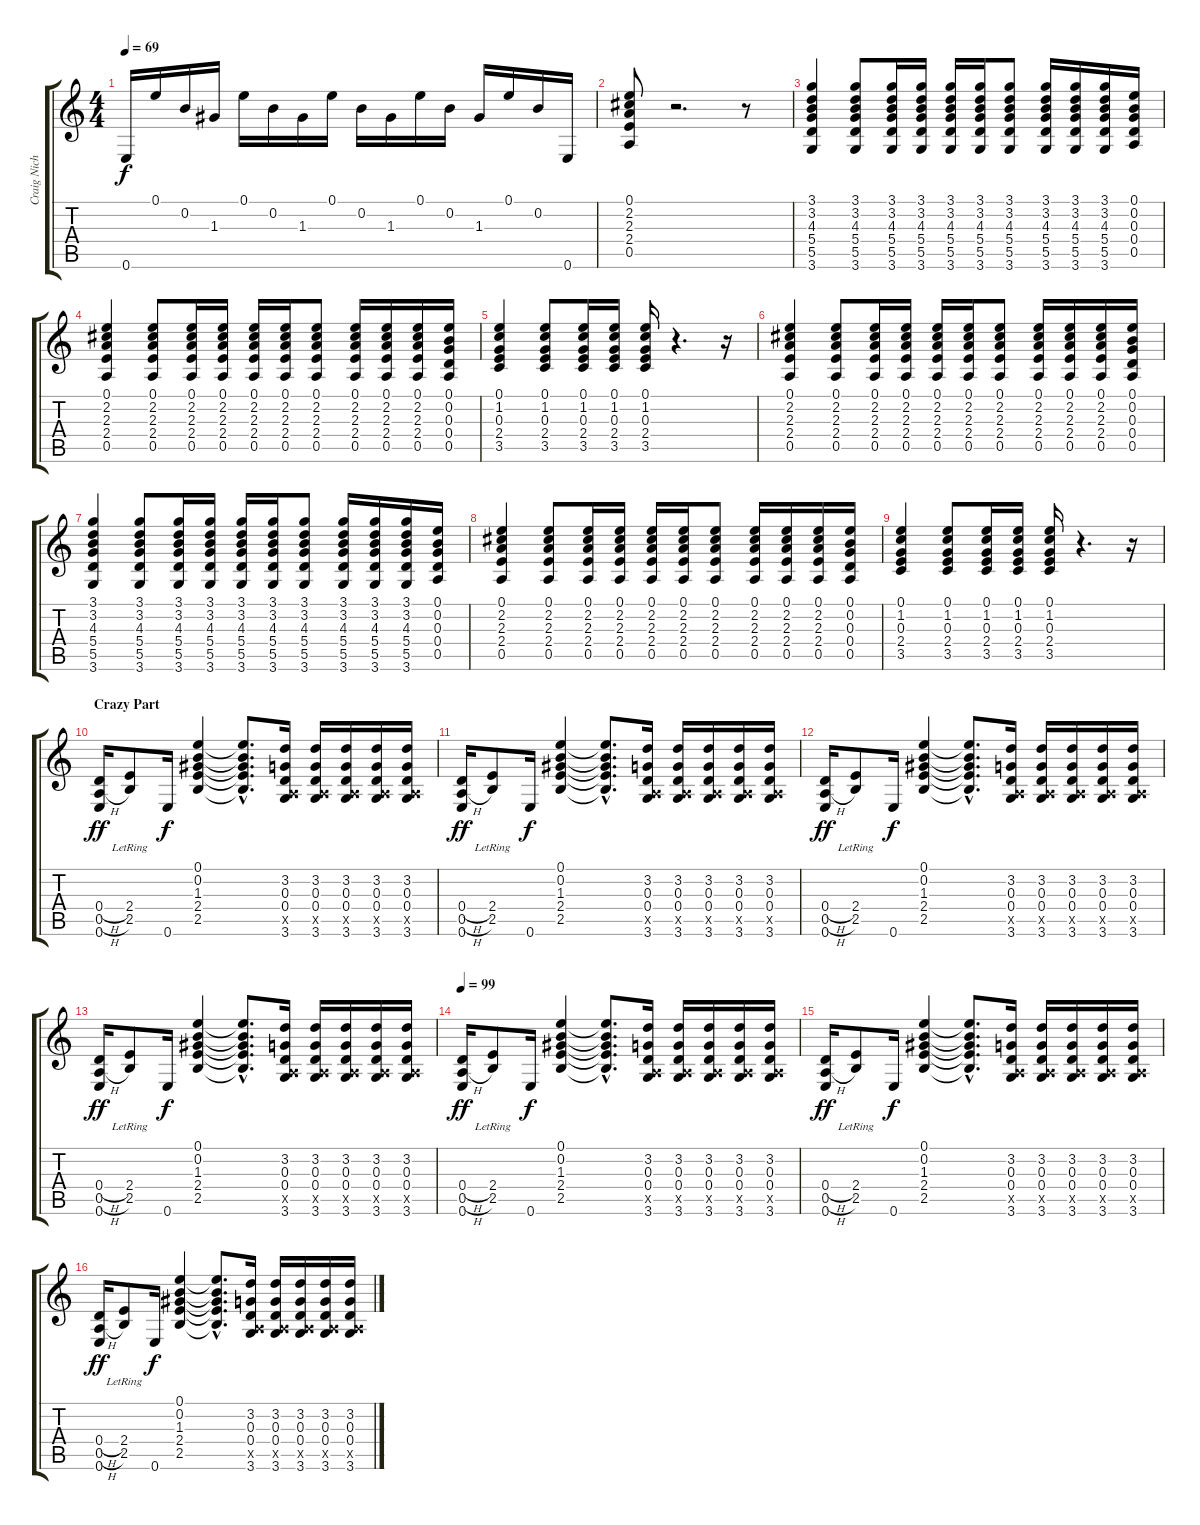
\track ("Craig Nicholls" "Craig Nich") {instrument distortionguitar}
\staff {score tabs}
\tuning (E4 B3 G3 D3 A2 E2) {hide}
\ts (4 4)
\tempo 69
\clef g2
\ks c
0.6.16{dy f} 0.1.16 0.2.16 1.3.16 0.1.16 0.2.16 1.3.16 0.1.16 0.2.16 1.3.16 0.1.16 0.2.16 1.3.16 0.1.16 0.2.16 0.6.16 |
(0.1 2.2 2.3 2.4 0.5).8{volume 11 instrument electricguitarclean} r.2{d} r.8 |
(3.1 3.2 4.3 5.4 5.5 3.6).4{volume 10 instrument electricguitarclean} (3.1 3.2 4.3 5.4 5.5 3.6).8 (3.1 3.2 4.3 5.4 5.5 3.6).16 (3.1 3.2 4.3 5.4 5.5 3.6).16 (3.1 3.2 4.3 5.4 5.5 3.6).16 (3.1 3.2 4.3 5.4 5.5 3.6).16 (3.1 3.2 4.3 5.4 5.5 3.6).8 (3.1 3.2 4.3 5.4 5.5 3.6).16 (3.1 3.2 4.3 5.4 5.5 3.6).16 (3.1 3.2 4.3 5.4 5.5 3.6).16 (0.1 0.2 0.3 0.4 0.5).16 |
(0.1 2.2 2.3 2.4 0.5).4 (0.1 2.2 2.3 2.4 0.5).8 (0.1 2.2 2.3 2.4 0.5).16 (0.1 2.2 2.3 2.4 0.5).16 (0.1 2.2 2.3 2.4 0.5).16 (0.1 2.2 2.3 2.4 0.5).16 (0.1 2.2 2.3 2.4 0.5).8 (0.1 2.2 2.3 2.4 0.5).16 (0.1 2.2 2.3 2.4 0.5).16 (0.1 2.2 2.3 2.4 0.5).16 (0.1 0.2 0.3 0.4 0.5).16 |
(0.1 1.2 0.3 2.4 3.5).4 (0.1 1.2 0.3 2.4 3.5).8 (0.1 1.2 0.3 2.4 3.5).16 (0.1 1.2 0.3 2.4 3.5).16 (0.1 1.2 0.3 2.4 3.5).16 r.4{d} r.16 |
(0.1 2.2 2.3 2.4 0.5).4 (0.1 2.2 2.3 2.4 0.5).8 (0.1 2.2 2.3 2.4 0.5).16 (0.1 2.2 2.3 2.4 0.5).16 (0.1 2.2 2.3 2.4 0.5).16 (0.1 2.2 2.3 2.4 0.5).16 (0.1 2.2 2.3 2.4 0.5).8 (0.1 2.2 2.3 2.4 0.5).16 (0.1 2.2 2.3 2.4 0.5).16 (0.1 2.2 2.3 2.4 0.5).16 (0.1 0.2 0.3 0.4 0.5).16 |
(3.1 3.2 4.3 5.4 5.5 3.6).4 (3.1 3.2 4.3 5.4 5.5 3.6).8 (3.1 3.2 4.3 5.4 5.5 3.6).16 (3.1 3.2 4.3 5.4 5.5 3.6).16 (3.1 3.2 4.3 5.4 5.5 3.6).16 (3.1 3.2 4.3 5.4 5.5 3.6).16 (3.1 3.2 4.3 5.4 5.5 3.6).8 (3.1 3.2 4.3 5.4 5.5 3.6).16 (3.1 3.2 4.3 5.4 5.5 3.6).16 (3.1 3.2 4.3 5.4 5.5 3.6).16 (0.1 0.2 0.3 0.4 0.5).16 |
(0.1 2.2 2.3 2.4 0.5).4 (0.1 2.2 2.3 2.4 0.5).8 (0.1 2.2 2.3 2.4 0.5).16 (0.1 2.2 2.3 2.4 0.5).16 (0.1 2.2 2.3 2.4 0.5).16 (0.1 2.2 2.3 2.4 0.5).16 (0.1 2.2 2.3 2.4 0.5).8 (0.1 2.2 2.3 2.4 0.5).16 (0.1 2.2 2.3 2.4 0.5).16 (0.1 2.2 2.3 2.4 0.5).16 (0.1 0.2 0.3 0.4 0.5).16 |
(0.1 1.2 0.3 2.4 3.5).4 (0.1 1.2 0.3 2.4 3.5).8 (0.1 1.2 0.3 2.4 3.5).16 (0.1 1.2 0.3 2.4 3.5).16 (0.1 1.2 0.3 2.4 3.5).16 r.4{d} r.16 |
\section ("" "Crazy Part")
(0.4{h} 0.5{h} 0.6).16{dy ff volume 11 instrument distortionguitar} (2.4{lr} 2.5{lr}).8 0.6.16{dy f} (0.1 0.2 1.3 2.4 2.5).4 (0.1{hac t} 0.2{hac t} 1.3{hac t} 2.4{hac t} 2.5{hac t}).8{d} (3.2 0.3 0.4 0.5{x} 3.6).16 (3.2 0.3 0.4 0.5{x} 3.6).16 (3.2 0.3 0.4 0.5{x} 3.6).16 (3.2 0.3 0.4 0.5{x} 3.6).16 (3.2 0.3 0.4 0.5{x} 3.6).16 |
(0.4{h} 0.5{h} 0.6).16{dy ff} (2.4{lr} 2.5{lr}).8 0.6.16{dy f} (0.1 0.2 1.3 2.4 2.5).4 (0.1{hac t} 0.2{hac t} 1.3{hac t} 2.4{hac t} 2.5{hac t}).8{d} (3.2 0.3 0.4 0.5{x} 3.6).16 (3.2 0.3 0.4 0.5{x} 3.6).16 (3.2 0.3 0.4 0.5{x} 3.6).16 (3.2 0.3 0.4 0.5{x} 3.6).16 (3.2 0.3 0.4 0.5{x} 3.6).16 |
(0.4{h} 0.5{h} 0.6).16{dy ff} (2.4{lr} 2.5{lr}).8 0.6.16{dy f} (0.1 0.2 1.3 2.4 2.5).4 (0.1{hac t} 0.2{hac t} 1.3{hac t} 2.4{hac t} 2.5{hac t}).8{d} (3.2 0.3 0.4 0.5{x} 3.6).16 (3.2 0.3 0.4 0.5{x} 3.6).16 (3.2 0.3 0.4 0.5{x} 3.6).16 (3.2 0.3 0.4 0.5{x} 3.6).16 (3.2 0.3 0.4 0.5{x} 3.6).16 |
(0.4{h} 0.5{h} 0.6).16{dy ff} (2.4{lr} 2.5{lr}).8 0.6.16{dy f} (0.1 0.2 1.3 2.4 2.5).4 (0.1{hac t} 0.2{hac t} 1.3{hac t} 2.4{hac t} 2.5{hac t}).8{d} (3.2 0.3 0.4 0.5{x} 3.6).16 (3.2 0.3 0.4 0.5{x} 3.6).16 (3.2 0.3 0.4 0.5{x} 3.6).16 (3.2 0.3 0.4 0.5{x} 3.6).16 (3.2 0.3 0.4 0.5{x} 3.6).16 |
\tempo 99
(0.4{h} 0.5{h} 0.6).16{dy ff} (2.4{lr} 2.5{lr}).8 0.6.16{dy f} (0.1 0.2 1.3 2.4 2.5).4 (0.1{hac t} 0.2{hac t} 1.3{hac t} 2.4{hac t} 2.5{hac t}).8{d} (3.2 0.3 0.4 0.5{x} 3.6).16 (3.2 0.3 0.4 0.5{x} 3.6).16 (3.2 0.3 0.4 0.5{x} 3.6).16 (3.2 0.3 0.4 0.5{x} 3.6).16 (3.2 0.3 0.4 0.5{x} 3.6).16 |
(0.4{h} 0.5{h} 0.6).16{dy ff} (2.4{lr} 2.5{lr}).8 0.6.16{dy f} (0.1 0.2 1.3 2.4 2.5).4 (0.1{hac t} 0.2{hac t} 1.3{hac t} 2.4{hac t} 2.5{hac t}).8{d} (3.2 0.3 0.4 0.5{x} 3.6).16 (3.2 0.3 0.4 0.5{x} 3.6).16 (3.2 0.3 0.4 0.5{x} 3.6).16 (3.2 0.3 0.4 0.5{x} 3.6).16 (3.2 0.3 0.4 0.5{x} 3.6).16 |
(0.4{h} 0.5{h} 0.6).16{dy ff} (2.4{lr} 2.5{lr}).8 0.6.16{dy f} (0.1 0.2 1.3 2.4 2.5).4 (0.1{hac t} 0.2{hac t} 1.3{hac t} 2.4{hac t} 2.5{hac t}).8{d} (3.2 0.3 0.4 0.5{x} 3.6).16 (3.2 0.3 0.4 0.5{x} 3.6).16 (3.2 0.3 0.4 0.5{x} 3.6).16 (3.2 0.3 0.4 0.5{x} 3.6).16 (3.2 0.3 0.4 0.5{x} 3.6).16
